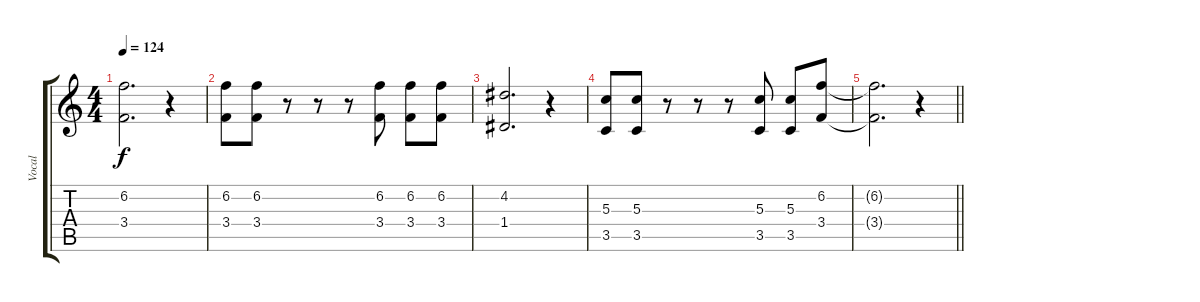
\track ("Vocal" "Vocal") {instrument banjo}
\staff {score tabs}
\tuning (E4 B3 G3 D3 A2 E2) {hide}
\displaytranspose 12
\ts (4 4)
\tempo 124
\clef g2
\ks c
(6.2{t} 3.4{t}).2{d dy f} r.4 |
(6.2 3.4).8 (6.2 3.4).8 r.8 r.8 r.8 (6.2 3.4).8 (6.2 3.4).8 (6.2 3.4).8 |
(4.2 1.4).2{d} r.4 |
(5.3 3.5).8 (5.3 3.5).8 r.8 r.8 r.8 (5.3 3.5).8 (5.3 3.5).8 (6.2 3.4).8 |
\barLineRight lightlight
(6.2{t} 3.4{t}).2{d} r.4
